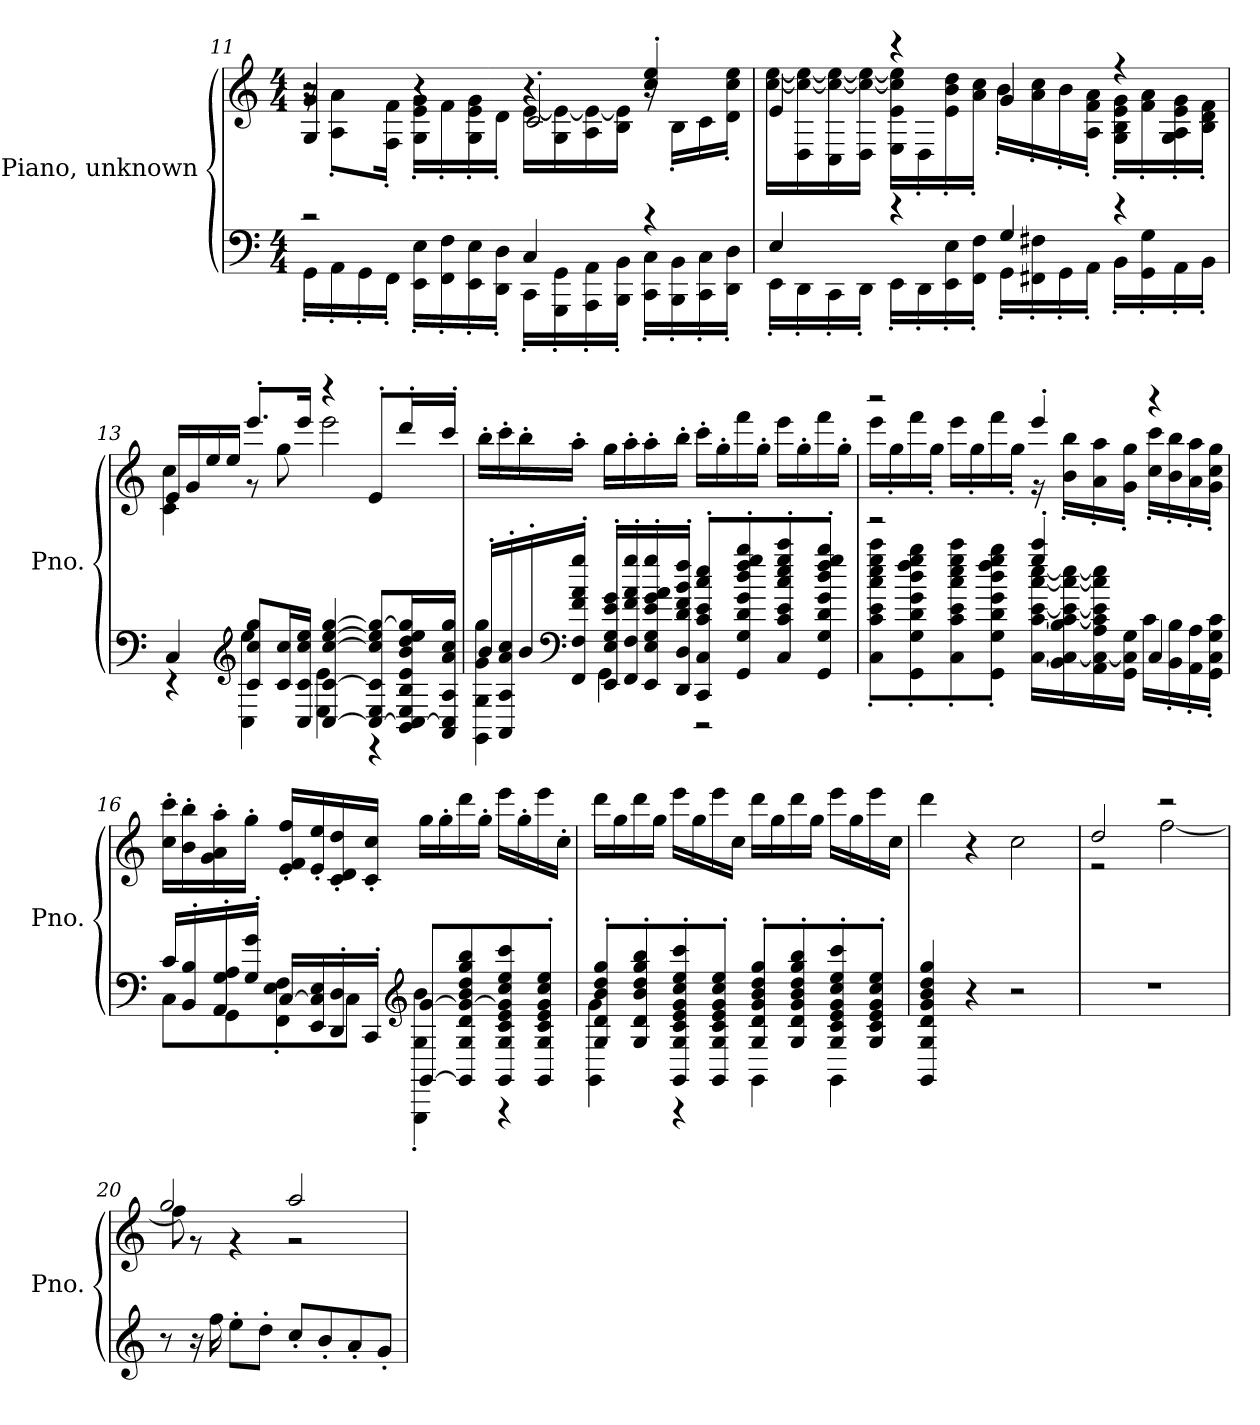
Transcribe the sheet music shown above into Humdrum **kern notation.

**kern	**kern
*part1	*part1
*staff2	*staff1
*I"Piano, unknown	*
*I'Pno.	*
!!LO:LB:g=z
*clefF4	*clefG2
*k[]	*k[]
*M4/4	*M4/4
=11	=11
*^	*^
*	*	*	*^
2r	16GG'\LL	2r	16r	4G/ 4g/
.	16AA'\	.	8A\' 8a\'L	.
.	16GG'\	.	.	.
.	16FF'\JJ	.	16F\' 16f\'Jk	.
.	16EE\' 16E\'LL	.	16G\' 16e\' 16g\'LL	4r
.	16FF\' 16F\'	.	16f'\	.
.	16EE\' 16E\'	.	16G\' 16e\' 16g\'	.
.	16DD\' 16D\'JJ	.	16d'\JJ	.
4C/	16CC'\LL	4r	[16e\LL	2c'/
.	16GGG\' 16GG\'	.	16G\ 16e\_	.
.	16AAA\' 16AA\'	.	16A\ 16e\_	.
.	16BBB\' 16BB\'JJ	.	16B\ 16e\]JJ	.
4r	16CC\' 16C\'LL	4cc/' 4ee/'	16r	.
.	16BBB\' 16BB\'	.	16B'\LL	.
.	16CC\' 16C\'	.	16c\	.
.	16DD\' 16D\'JJ	.	16d\' 16cc\' 16ee\'JJ	.
*	*	*	*v	*v
=12	=12	=12	=12
4E/	16EE'\LL	4e/	[16cc\ [16ee\LL
.	16DD'\	.	16D\ 16cc\_ 16ee\_
.	16CC'\	.	16C\ 16cc\_ 16ee\_
.	16DD'\JJ	.	16D\ 16cc\_ 16ee\_JJ
4r	16EE'\LL	4r	16E\ 16e\ 16cc\] 16ee\]LL
.	16DD'\	.	16D'\
.	16EE\' 16E\'	.	16e\' 16b\' 16dd\'
.	16FF\' 16F\'JJ	.	16a\' 16cc\'JJ
4G/	16GG'\LL	4g/	16b'\LL
.	16FF#X\' 16F#X\'	.	16a\' 16cc\'
.	16GG'\	.	16b'\
.	16AA'\JJ	.	16A\' 16f\' 16a\'JJ
4r	16BB'\LL	4r	16G\' 16B\' 16e\' 16g\'LL
.	16GG\' 16G\'	.	16f\' 16a\'
.	16AA'\	.	16G\' 16A\' 16e\' 16g\'
.	16BB'\JJ	.	16B\' 16d\' 16f\'JJ
!!LO:PB:g=z	!!
=13	=13	=13	=13
4C/	4r	16e/LL	4c\ 4cc\
.	.	16g/	.
.	.	16ee/	.
.	.	16ee/JJ	.
*clefG2	*	*	*
8c/ 8cc/ 8gg/L	4C\ 4ee\	8.eee'/L	8r
16c/ 16cc/L	.	.	8gg\
16C/ 16c/ 16cc/ 16ee/JJ	.	16eee/Jk	.
[4C/ [4c/ [4cc/ [4ee/ [4gg/	4E\ 4e\	4r	2eee\
8C/_ 8E/ 8c/] 8cc/] 8ee/] 8gg/_L	4r	8e'/L	.
16BB/ 16C/_ 16E/ 16B/ 16e/ 16b/ 16dd/ 16ee/ 16gg/]L	.	16ddd'/L	.
16AA/ 16C/] 16A/ 16a/ 16cc/ 16gg/JJ	.	16ccc'/JJ	.
*	*	*v	*v
=14	=14	=14
16b'/LL	4GG\ 4G\ 4g\ 4gg\	16bb'\LL
16AA/' 16A/' 16a/' 16cc/'	.	16ccc'\
16b'/	.	16bb'\
*clefF4	*	*
16FF/' 16F/' 16f/' 16a/' 16gg/'JJ	.	16aa'\JJ
16EE/' 16E/' 16G/' 16e/' 16g/'LL	4GG\	16gg\LL
16FF/' 16F/' 16f/' 16a/' 16gg/'	.	16aa'\
16EE/' 16E/' 16G/' 16e/' 16g/' 16a/' 16gg/'	.	16aa'\
16DD/' 16D/' 16d/' 16f/' 16b/' 16ff/'JJ	.	16bb'\JJ
8CC/' 8C/' 8c/' 8e/' 8cc/' 8ee/'L	2r	16ccc'\LL
.	.	16gg'\
8GG/' 8G/' 8d/' 8g/' 8dd/' 8ff/' 8gg/' 8bb/'	.	16fff\
.	.	16gg'\JJ
8C/' 8c/' 8e/' 8cc/' 8ee/' 8gg/' 8ccc/'	.	16eee\LL
.	.	16gg'\
8GG/' 8G/' 8d/' 8g/' 8dd/' 8ff/' 8gg/' 8bb/'J	.	16fff\
.	.	16gg'\JJ
!!LO:LB:g=z
=15	=15	=15
*	*	*^
2r	8C\' 8c\' 8e\' 8cc\' 8ee\' 8gg\' 8ccc\'L	2r	16eee\LL
.	.	.	16gg'\
.	8GG\' 8G\' 8d\' 8g\' 8dd\' 8ff\' 8gg\' 8bb\'	.	16fff\
.	.	.	16gg'\JJ
.	8C\' 8c\' 8e\' 8cc\' 8ee\' 8gg\' 8ccc\'	.	16eee\LL
.	.	.	16gg'\
.	8GG\' 8G\' 8d\' 8g\' 8dd\' 8ff\' 8gg\' 8bb\'J	.	16fff\
.	.	.	16gg'\JJ
4gg/' 4ccc/'	[16C\ [16c\ [16e\ [16cc\ [16ee\LL	4eee'/	16r
.	16BB\ 16C\_ 16B\ 16c\_ 16e\_ 16cc\_ 16ee\_	.	16b\' 16bb\'LL
.	16AA\ 16C\_ 16A\ 16c\] 16e\] 16cc\] 16ee\]	.	16a\' 16aa\'
.	16GG\ 16C\] 16G\JJ	.	16g\' 16gg\'JJ
4C/	16c\LL	4r	16cc\' 16ccc\'LL
.	16BB\' 16B\'	.	16b\' 16bb\'
.	16AA\' 16A\'	.	16a\' 16aa\'
.	16GG\' 16C\' 16G\' 16c\'JJ	.	16g\' 16cc\' 16gg\'JJ
*	*	*v	*v
=16	=16	=16
16c/LL	8C\L	16cc\' 16ccc\'LL
16BB/' 16B/'	.	16b\' 16bb\'
16AA/' 16G/' 16A/'	8GG\	16g\' 16a\' 16aa\'
16G/' 16g/'JJ	.	16gg'\JJ
[16C/LL	8FF\' 8E\' 8F\'	16e/' 16f/' 16ff/'LL
16EE/ 16C/] 16E/	.	16e/' 16ee/'
16DD/' 16D/'	8C\J	16c/' 16d/' 16dd/'
16CC'/JJ	.	16c/' 16cc/'JJ
*clefG2	*	*
[8GG/ [8g/L	4GGG\' 4G\' 4b\'	16gg\LL
.	.	16gg'\
8GG/] 8G/ 8d/ 8g/_ 8b/ 8dd/ 8gg/ 8bb/	.	16ddd\
.	.	16gg'\JJ
8GG/ 8G/ 8c/ 8e/ 8g/] 8cc/ 8ee/ 8ccc/	4r	16eee\LL
.	.	16gg'\
8GG/' 8G/' 8c/' 8e/' 8g/' 8cc/' 8ee/'J	.	16eee\
.	.	16cc'\JJ
!!LO:LB:g=z
=17	=17	=17
8G/' 8d/' 8b/' 8dd/' 8gg/'L	4GG\ 4g\	16ddd\LL
.	.	16gg\
8G/' 8d/' 8b/' 8dd/' 8gg/' 8bb/'	.	16ddd\
.	.	16gg\JJ
8GG/' 8G/' 8c/' 8e/' 8g/' 8cc/' 8ee/' 8ccc/'	4r	16eee\LL
.	.	16gg\
8GG/' 8G/' 8c/' 8e/' 8g/' 8cc/' 8ee/'J	.	16eee\
.	.	16cc\JJ
8G/' 8d/' 8g/' 8b/' 8dd/' 8gg/'L	4GG\	16ddd\LL
.	.	16gg\
8G/' 8d/' 8g/' 8b/' 8dd/' 8gg/' 8bb/'	.	16ddd\
.	.	16gg\JJ
8G/' 8c/' 8e/' 8g/' 8cc/' 8ee/' 8ccc/'	4GG\	16eee\LL
.	.	16gg\
8G/' 8c/' 8e/' 8g/' 8cc/' 8ee/'J	.	16eee\
.	.	16cc\JJ
*v	*v	*
=18	=18
4GG/ 4G/ 4d/ 4g/ 4b/ 4dd/ 4gg/	4ddd\
4r	4r
2r	2cc\
=19	=19
*	*^
1r	2dd/	2r
.	2r	[2ff\
=20	=20	=20
8r	2gg/	8ff\]
16r	.	8r
16ff\	.	.
8ee'\L	.	4r
8dd'\J	.	.
8cc'/L	2aa/	2r
8b'/	.	.
8a'/	.	.
8g'/J	.	.
*	*v	*v
=	=
*-	*-
